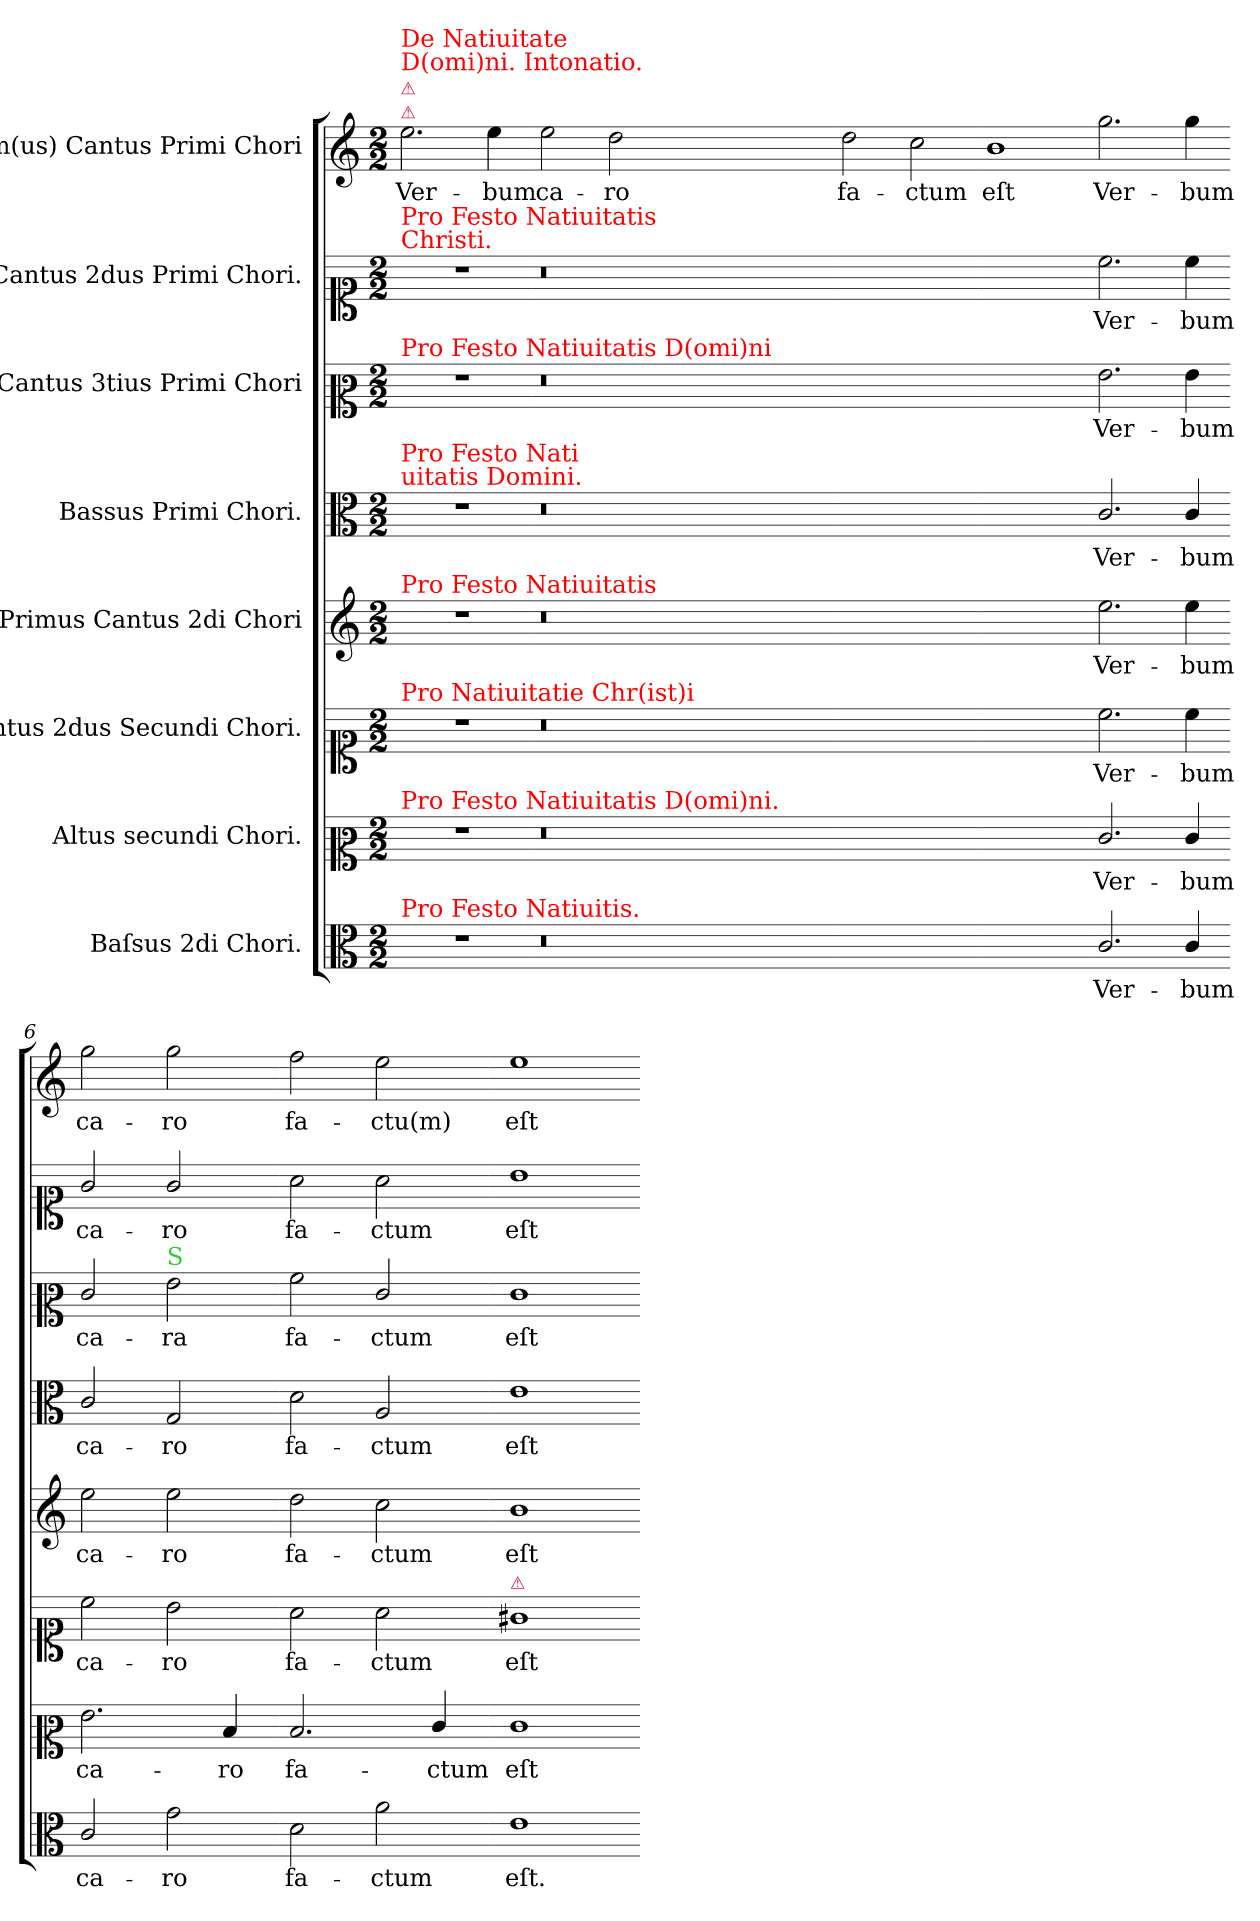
**kern	**text	**kern	**text	**kern	**text	**kern	**text	**kern	**text	**kern	**text	**kern	**text	**kern	**text
*part8	*part8	*part7	*part7	*part6	*part6	*part5	*part5	*part4	*part4	*part3	*part3	*part2	*part2	*part1	*part1
*staff8	*staff8	*staff7	*staff7	*staff6	*staff6	*staff5	*staff5	*staff4	*staff4	*staff3	*staff3	*staff2	*staff2	*staff1	*staff1
*I"Baſsus 2di Chori.	*	*I"Altus secundi Chori.	*	*I"Cantus 2dus Secundi Chori.	*	*I"Primus Cantus 2di Chori	*	*I"Bassus Primi Chori.	*	*I"Cantus 3tius Primi Chori	*	*I"Cantus 2dus Primi Chori.	*	*I"Im(us) Cantus Primi Chori	*
*clefC3	*	*clefC2	*	*clefC1	*	*clefG2	*	*clefC3	*	*clefC2	*	*clefC1	*	*clefG2	*
*k[]	*	*k[]	*	*k[]	*	*k[]	*	*k[]	*	*k[]	*	*k[]	*	*k[]	*
*E:phr	*	*E:phr	*	*E:phr	*	*E:phr	*	*E:phr	*	*E:phr	*	*E:phr	*	*E:phr	*
*M2/2	*	*M2/2	*	*M2/2	*	*M2/2	*	*M2/2	*	*M2/2	*	*M2/2	*	*M2/2	*
=1	=1	=1	=1	=1	=1	=1	=1	=1	=1	=1	=1	=1	=1	=1	=1
!	!	!	!	!	!	!	!	!	!	!	!	!	!	!LO:TX:a:color=crimson:t=⚠	!
!	!	!	!	!	!	!	!	!	!	!	!	!	!	!LO:TX:a:color=crimson:t=⚠	!
!	!	!	!	!	!	!	!	!	!	!	!	!	!	!LO:TX:a:color=red:t=De Natiuitate\nD(omi)ni. Intonatio.	!
!	!	!	!	!	!	!	!	!	!	!	!	!LO:TX:a:color=red:t=Pro Festo Natiuitatis\nChristi.	!	!	!
!	!	!	!	!	!	!	!	!	!	!LO:TX:a:color=red:t=Pro Festo Natiuitatis D(omi)ni	!	!	!	!	!
!	!	!	!	!	!	!	!	!LO:TX:a:color=red:t=Pro Festo Nati\nuitatis Domini.	!	!	!	!	!	!	!
!	!	!	!	!	!	!LO:TX:a:color=red:t=Pro Festo Natiuitatis	!	!	!	!	!	!	!	!	!
!	!	!	!	!LO:TX:a:color=red:t=Pro Natiuitatie Chr(ist)i	!	!	!	!	!	!	!	!	!	!	!
!	!	!LO:TX:a:color=red:t=Pro Festo Natiuitatis D(omi)ni.	!	!	!	!	!	!	!	!	!	!	!	!	!
!LO:TX:a:color=red:t=Pro Festo Natiuitis.	!	!	!	!	!	!	!	!	!	!	!	!	!	!	!
1r	.	1r	.	1r	.	1r	.	1r	.	1r	.	1r	.	2.ee\	Ver-
.	.	.	.	.	.	.	.	.	.	.	.	.	.	4ee\	-bum
=2-	=2-	=2-	=2-	=2-	=2-	=2-	=2-	=2-	=2-	=2-	=2-	=2-	=2-	=2-	=2-
0.r	.	0.r	.	0.r	.	0.r	.	0.r	.	0.r	.	0.r	.	2ee\	ca-
.	.	.	.	.	.	.	.	.	.	.	.	.	.	2dd\	-ro
.	.	.	.	.	.	.	.	.	.	.	.	.	.	0ryy	.
=3-	=3-	=3-	=3-	=3-	=3-	=3-	=3-	=3-	=3-	=3-	=3-	=3-	=3-	=3-	=3-
1ryy	.	1ryy	.	1ryy	.	1ryy	.	1ryy	.	1ryy	.	1ryy	.	2dd\	fa-
.	.	.	.	.	.	.	.	.	.	.	.	.	.	2cc\	-ctum
=4-	=4-	=4-	=4-	=4-	=4-	=4-	=4-	=4-	=4-	=4-	=4-	=4-	=4-	=4-	=4-
1ryy	.	1ryy	.	1ryy	.	1ryy	.	1ryy	.	1ryy	.	1ryy	.	1b	eſt
=5-	=5-	=5-	=5-	=5-	=5-	=5-	=5-	=5-	=5-	=5-	=5-	=5-	=5-	=5-	=5-
2.c/	Ver-	2.e/	Ver-	2.cc\	Ver-	2.ee\	Ver-	2.c/	Ver-	2.g\	Ver-	2.cc\	Ver-	2.gg\	Ver-
4c/	-bum	4e/	-bum	4cc\	-bum	4ee\	-bum	4c/	-bum	4g\	-bum	4cc\	-bum	4gg\	-bum
=6-	=6-	=6-	=6-	=6-	=6-	=6-	=6-	=6-	=6-	=6-	=6-	=6-	=6-	=6-	=6-
2c/	ca-	2.g\	ca-	2cc\	ca-	2ee\	ca-	2c/	ca-	2e/	ca-	2g/	ca-	2gg\	ca-
!	!	!	!	!	!	!	!	!	!	!LO:TX:a:color=limegreen:t=S	!	!	!	!	!
2g\	-ro	.	.	2b\	-ro	2ee\	-ro	2G/	-ro	2g\	-ra	2g/	-ro	2gg\	-ro
.	.	4d/	-ro	.	.	.	.	.	.	.	.	.	.	.	.
=7-	=7-	=7-	=7-	=7-	=7-	=7-	=7-	=7-	=7-	=7-	=7-	=7-	=7-	=7-	=7-
2d\	fa-	2.d/	fa-	2a\	fa-	2dd\	fa-	2d\	fa-	2a\	fa-	2a\	fa-	2ff\	fa-
2a\	-ctum	.	.	2a\	-ctum	2cc\	-ctum	2A/	-ctum	2e/	-ctum	2a\	-ctum	2ee\	-ctu(m)
.	.	4e/	-ctum	.	.	.	.	.	.	.	.	.	.	.	.
=8-	=8-	=8-	=8-	=8-	=8-	=8-	=8-	=8-	=8-	=8-	=8-	=8-	=8-	=8-	=8-
!	!	!	!	!LO:TX:a:color=crimson:t=⚠	!	!	!	!	!	!	!	!	!	!	!
1e	eſt.	1e	eſt	1g#X	eſt	1b	eſt	1e	eſt	1e	eſt	1b	eſt	1ee	eſt
=-	=-	=-	=-	=-	=-	=-	=-	=-	=-	=-	=-	=-	=-	=-	=-
*-	*-	*-	*-	*-	*-	*-	*-	*-	*-	*-	*-	*-	*-	*-	*-
